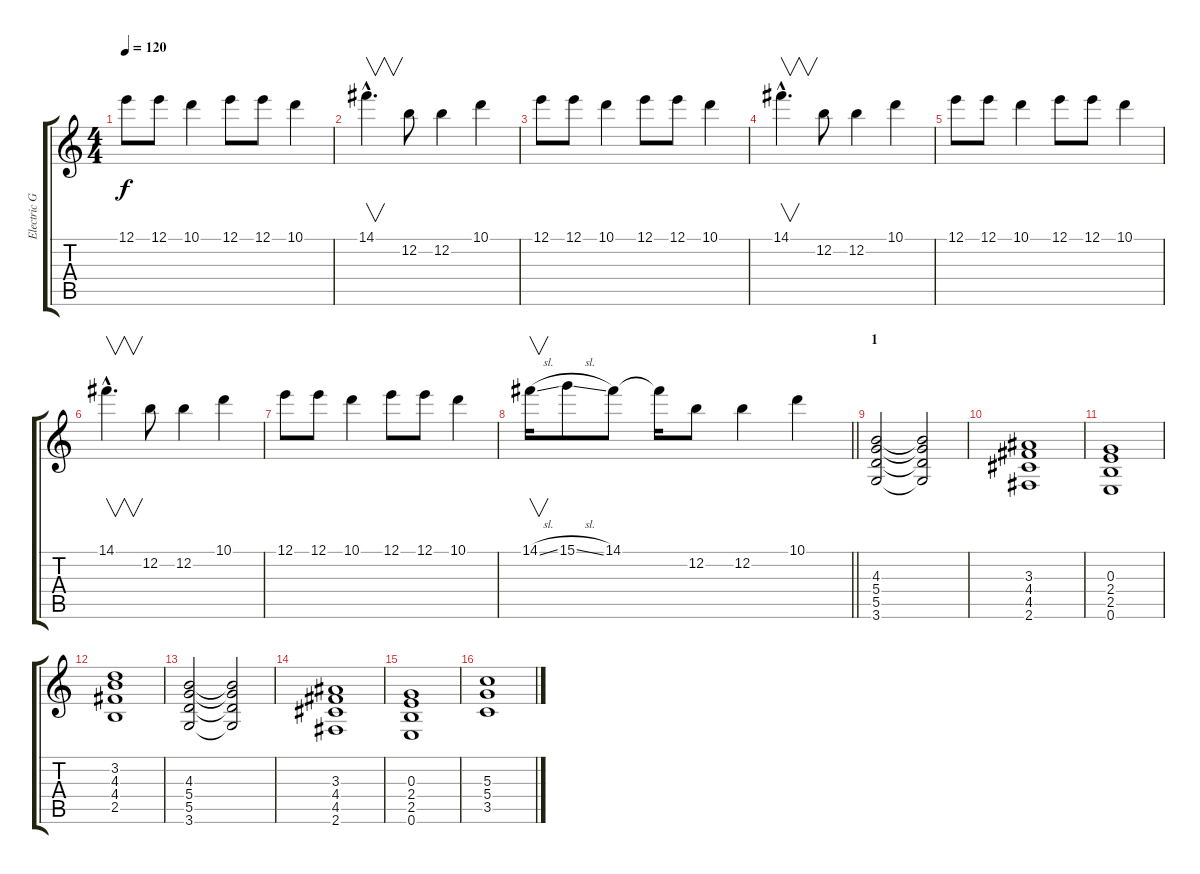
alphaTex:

\track ("Electric Guitar" "Electric G") {instrument electricguitarclean}
\staff {score tabs}
\tuning (E4 B3 G3 D3 A2 E2) {hide}
\ts (4 4)
\tempo 120
\clef g2
\ks c
12.1.8{dy f instrument electricguitarclean} 12.1.8 10.1.4 12.1.8 12.1.8 10.1.4 |
14.1{hac}.4{v d} 12.2.8 12.2.4 10.1.4 |
12.1.8 12.1.8 10.1.4 12.1.8 12.1.8 10.1.4 |
14.1{hac}.4{v d} 12.2.8 12.2.4 10.1.4 |
12.1.8 12.1.8 10.1.4 12.1.8 12.1.8 10.1.4 |
14.1{hac}.4{v d} 12.2.8 12.2.4 10.1.4 |
12.1.8 12.1.8 10.1.4 12.1.8 12.1.8 10.1.4 |
\barLineRight lightlight
14.1{sl}.16{v} 15.1{sl}.8 14.1.8 14.1{t}.16 12.2.8 12.2.4 10.1.4 |
\section ("" "1")
(4.3 5.4 5.5 3.6).2 (4.3{t} 5.4{t} 5.5{t} 3.6{t}).2 |
(3.3 4.4 4.5 2.6).1 |
(0.3 2.4 2.5 0.6).1 |
(3.2 4.3 4.4 2.5).1 |
(4.3 5.4 5.5 3.6).2 (4.3{t} 5.4{t} 5.5{t} 3.6{t}).2 |
(3.3 4.4 4.5 2.6).1 |
(0.3 2.4 2.5 0.6).1 |
(5.3 5.4 3.5).1
